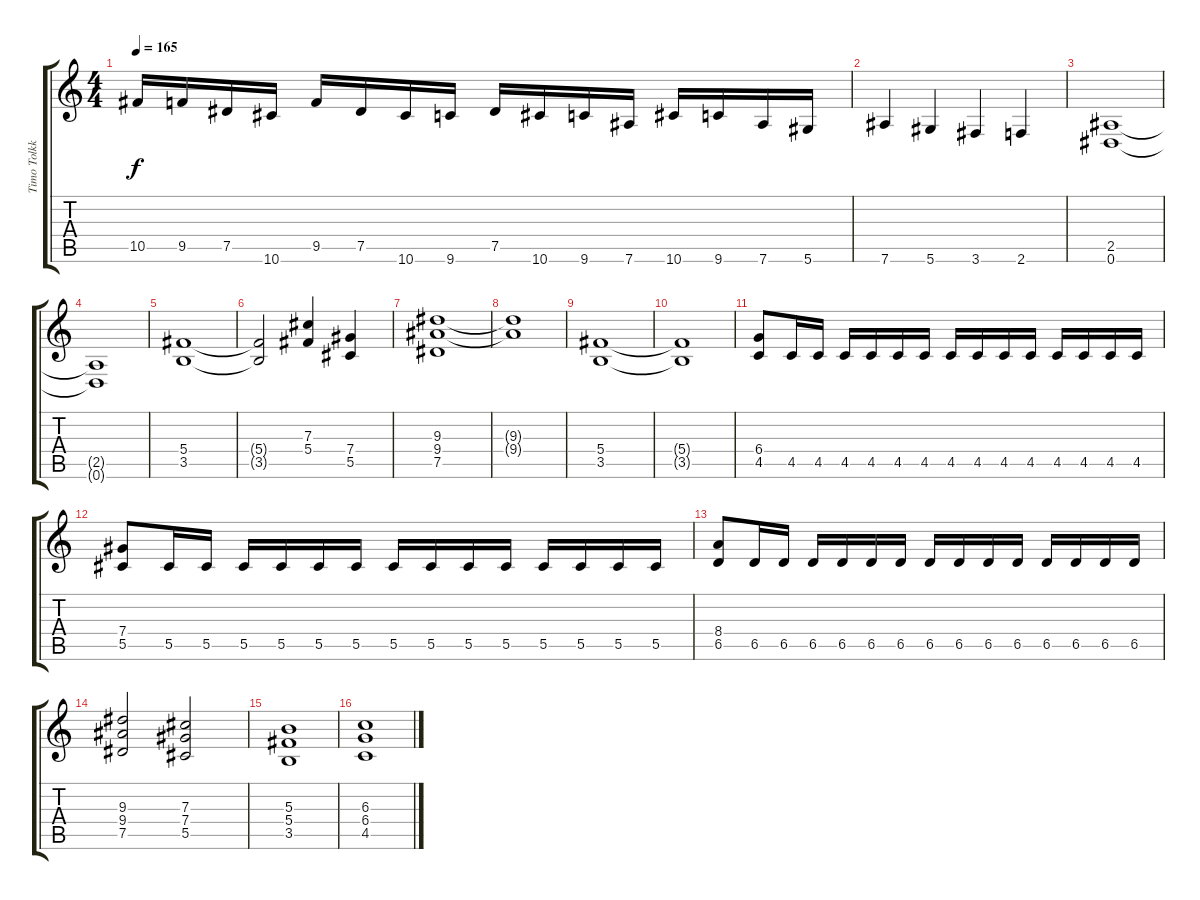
\track ("Timo Tolkki" "Timo Tolkk") {instrument distortionguitar}
\staff {score tabs}
\tuning (Eb4 Bb3 Gb3 Db3 Ab2 Eb2) {hide}
\ts (4 4)
\tempo 165
\clef g2
\ks c
10.5.16{dy f} 9.5.16 7.5.16 10.6.16 9.5.16 7.5.16 10.6.16 9.6.16 7.5.16 10.6.16 9.6.16 7.6.16 10.6.16 9.6.16 7.6.16 5.6.16 |
7.6.4 5.6.4 3.6.4 2.6.4 |
(2.5 0.6).1 |
(2.5{t} 0.6{t}).1 |
(5.4 3.5).1 |
(5.4{t} 3.5{t}).2 (7.3 5.4).4 (7.4 5.5).4 |
(9.3 9.4 7.5).1 |
(9.3{t} 9.4{t}).1 |
(5.4 3.5).1 |
(5.4{t} 3.5{t}).1 |
(6.4 4.5).8 4.5.16 4.5.16 4.5.16 4.5.16 4.5.16 4.5.16 4.5.16 4.5.16 4.5.16 4.5.16 4.5.16 4.5.16 4.5.16 4.5.16 |
(7.4 5.5).8 5.5.16 5.5.16 5.5.16 5.5.16 5.5.16 5.5.16 5.5.16 5.5.16 5.5.16 5.5.16 5.5.16 5.5.16 5.5.16 5.5.16 |
(8.4 6.5).8 6.5.16 6.5.16 6.5.16 6.5.16 6.5.16 6.5.16 6.5.16 6.5.16 6.5.16 6.5.16 6.5.16 6.5.16 6.5.16 6.5.16 |
(9.3 9.4 7.5).2 (7.3 7.4 5.5).2 |
(5.3 5.4 3.5).1 |
(6.3 6.4 4.5).1
